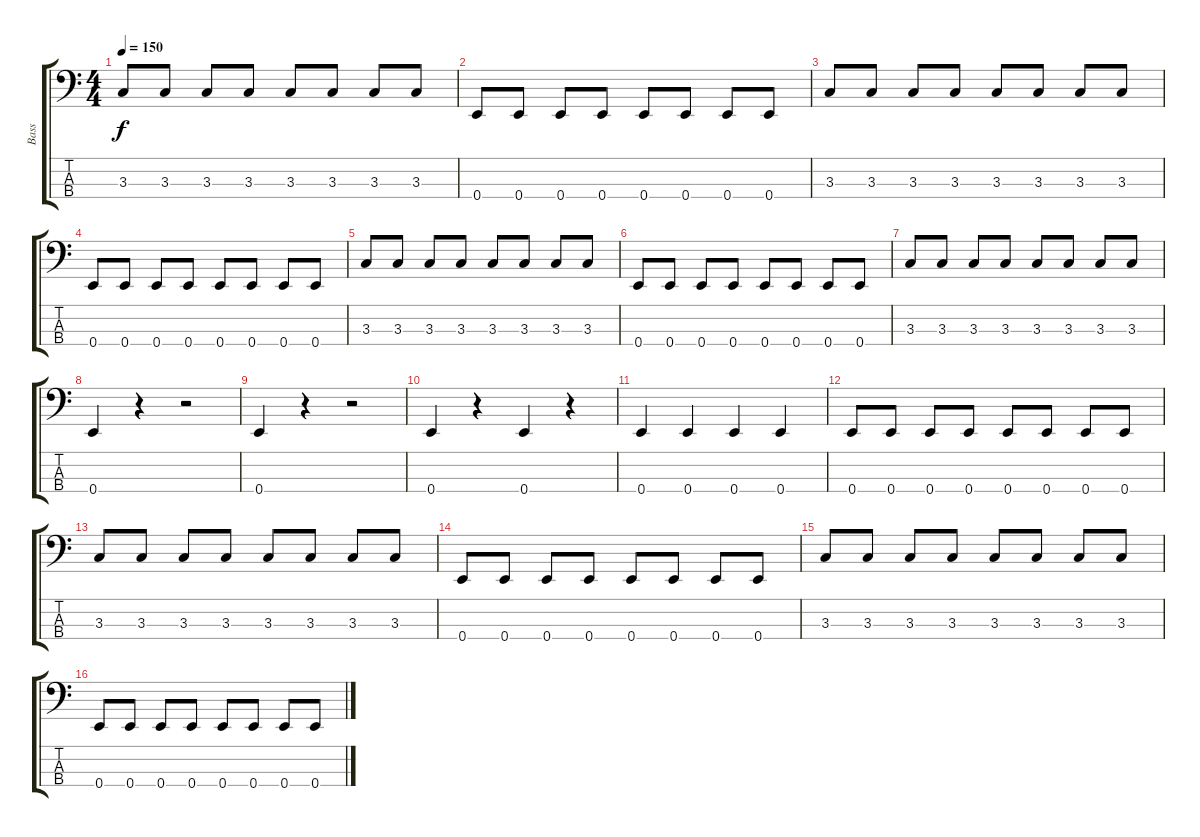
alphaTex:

\track ("Bass" "Bass") {instrument electricbassfinger}
\staff {score tabs}
\tuning (G2 D2 A1 E1) {hide}
\ts (4 4)
\tempo 150
\clef f4
\ks c
3.3.8{dy f} 3.3.8 3.3.8 3.3.8 3.3.8 3.3.8 3.3.8 3.3.8 |
0.4.8 0.4.8 0.4.8 0.4.8 0.4.8 0.4.8 0.4.8 0.4.8 |
3.3.8 3.3.8 3.3.8 3.3.8 3.3.8 3.3.8 3.3.8 3.3.8 |
0.4.8 0.4.8 0.4.8 0.4.8 0.4.8 0.4.8 0.4.8 0.4.8 |
3.3.8 3.3.8 3.3.8 3.3.8 3.3.8 3.3.8 3.3.8 3.3.8 |
0.4.8 0.4.8 0.4.8 0.4.8 0.4.8 0.4.8 0.4.8 0.4.8 |
3.3.8 3.3.8 3.3.8 3.3.8 3.3.8 3.3.8 3.3.8 3.3.8 |
0.4.4 r.4 r.2 |
0.4.4 r.4 r.2 |
0.4.4 r.4 0.4.4 r.4 |
0.4.4 0.4.4 0.4.4 0.4.4 |
0.4.8 0.4.8 0.4.8 0.4.8 0.4.8 0.4.8 0.4.8 0.4.8 |
3.3.8 3.3.8 3.3.8 3.3.8 3.3.8 3.3.8 3.3.8 3.3.8 |
0.4.8 0.4.8 0.4.8 0.4.8 0.4.8 0.4.8 0.4.8 0.4.8 |
3.3.8 3.3.8 3.3.8 3.3.8 3.3.8 3.3.8 3.3.8 3.3.8 |
0.4.8 0.4.8 0.4.8 0.4.8 0.4.8 0.4.8 0.4.8 0.4.8
